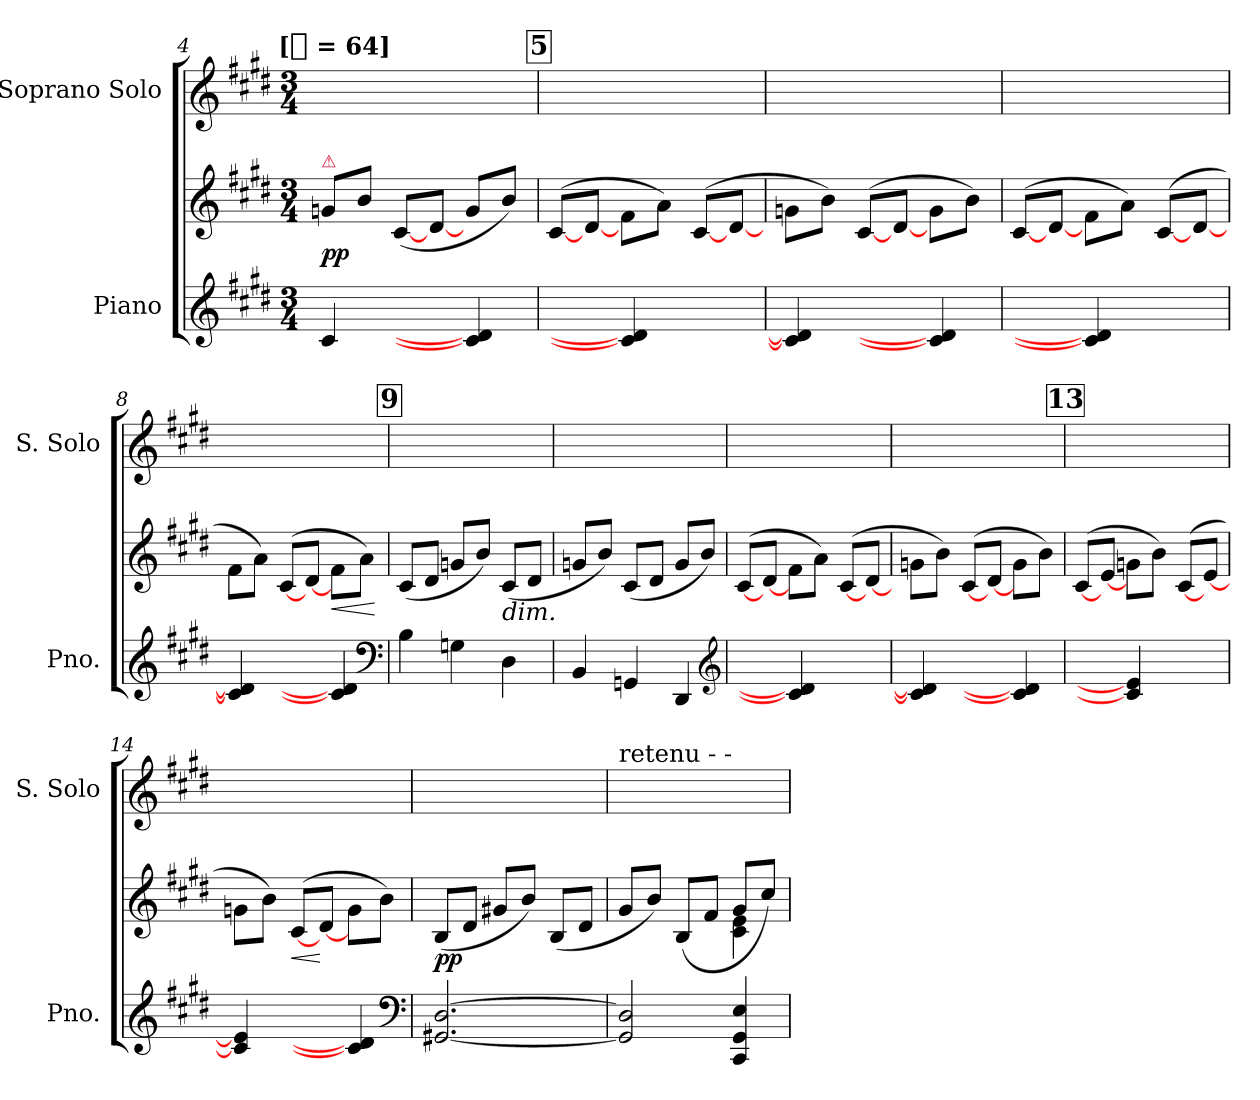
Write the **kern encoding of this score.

**kern	**kern	**dynam	**kern
*part2	*part2	*part2	*part1
*staff3	*staff2	*staff2/3	*staff1
*I"Piano	*	*	*I"Soprano Solo
*I'Pno.	*	*	*I'S. Solo
*clefG2	*clefG2	*	*clefG2
*k[f#c#g#d#]	*k[f#c#g#d#]	*	*k[f#c#g#d#]
*E:	*E:	*	*E:
!!LO:TX:omd:t=[[quarter] = 64]
*M3/4	*M3/4	*	*M3/4
*MM64	*MM64	*	*MM64
=4	=4	=4	=4
!	!LO:TX:a:color=crimson:t=⚠	!	!
4c#/	8gn/L	pp	4ryy
.	8b/J	.	.
4ryy	([<8c#/L	.	8ryy
.	[>8d#/J	.	8ryy
4c#] 4d#]	8g/L	.	8ryy
.	8b/J)	.	8ryy
!!LO:REH:place=s1:t=5
=5	=5	=5	=5
4ryy	([<8c#/L	.	4ryy
.	[>8d#/J	.	.
4c#] 4d#]	8f#\L	.	8ryy
.	8a\J)	.	8ryy
4ryy	([<8c#/L	.	8ryy
.	[>8d#/J	.	8ryy
=6	=6	=6	=6
4c#] 4d#]	8gn\L	.	2ryy
.	8b\J)	.	.
4ryy	([8c#/L	.	.
.	[>8d#/J	.	.
4c#] 4d#]	8g\L	.	4ryy
.	8b\J)	.	.
=7	=7	=7	=7
4ryy	([8c#/L	.	4ryy
.	[>8d#/J	.	.
4c#] 4d#]	8f#\L	.	4ryy
.	8a\J)	.	.
4ryy	([8c#/L	.	8ryy
.	[>8d#/J	.	8ryy
=8	=8	=8	=8
4c#] 4d#]	8f#\L	.	4ryy
.	8a\J)	.	.
4ryy	([8c#/L	.	8ryy
.	[>8d#/J	.	8ryy
4c#] 4d#]	8f#\L	<	8ryy
.	8a\J)	.	8ryy
*clefF4	*	*	*
.	.	[	.
!!LO:REH:place=s1:t=9
=9	=9	=9	=9
4B	(<8c#/L	.	2.ryy
.	8d#/J	.	.
4Gn	8gn/L	.	.
.	8b/J)	.	.
!	!LO:TX:b:i:t=dim.	!	!
4D#	(<8c#/L	.	.
.	8d#/J	.	.
=10	=10	=10	=10
4BB	8gn/L	.	4ryy
.	8b/J)	.	.
4GGn	(<8c#/L	.	4ryy
.	8d#/J	.	.
4DD#	8g/L	.	4ryy
.	8b/J)	.	.
*clefG2	*	*	*
=11	=11	=11	=11
4ryy	([8c#/L	.	4ryy
.	[>8d#/J	.	.
4c#] 4d#]	8f#\L	.	4ryy
.	8a\J)	.	.
4ryy	([8c#/L	.	4ryy
.	[>8d#/J	.	.
=12	=12	=12	=12
4c#] 4d#]	8gn\L	.	8ryy
.	8b\J)	.	8ryy
4ryy	([8c#/L	.	8ryy
.	[>8d#/J	.	8ryy
4c#] 4d#]	8g\L	.	8ryy
.	8b\J)	.	8ryy
!!LO:REH:place=s1:t=13
=13	=13	=13	=13
4ryy	([8c#/L	.	2ryy
.	[>8e/J	.	.
4c#] 4e]	8gn\L	.	.
.	8b\J)	.	.
4ryy	([8c#/L	.	4ryy
.	[>8e/J	.	.
=14	=14	=14	=14
4c#] 4e]	8gn\L	.	4ryy
.	8b\J)	.	.
4ryy	([8c#/L	<	2ryy
.	[>8d#/J	[	.
4c#] 4d#]	8g\L	.	.
.	8b\J)	.	.
*clefF4	*	*	*
=15	=15	=15	=15
[2.GG#X [2.D#	(<8B/L	pp	8ryy
.	8d#/J	.	8ryy
.	8g#X/L	.	8ryy
.	8b/J)	.	8ryy
.	(<8B/L	.	8ryy
.	8d#/J	.	8ryy
=16	=16	=16	=16
*	*^	*	*
!	!	!	!	!LO:TX:a:t=retenu -    -
2GG#] 2D#]	8g#/L	2ryy	.	8ryy
.	8b/J)	.	.	8ryy
.	(>8B/L	.	.	4ryy
.	8f#/J	.	.	.
4CC# 4GG# 4E	8g#/L	4c# 4e	.	4ryy
.	8cc#/J)	.	.	.
*	*v	*v	*	*
=	=	=	=
*-	*-	*-	*-
